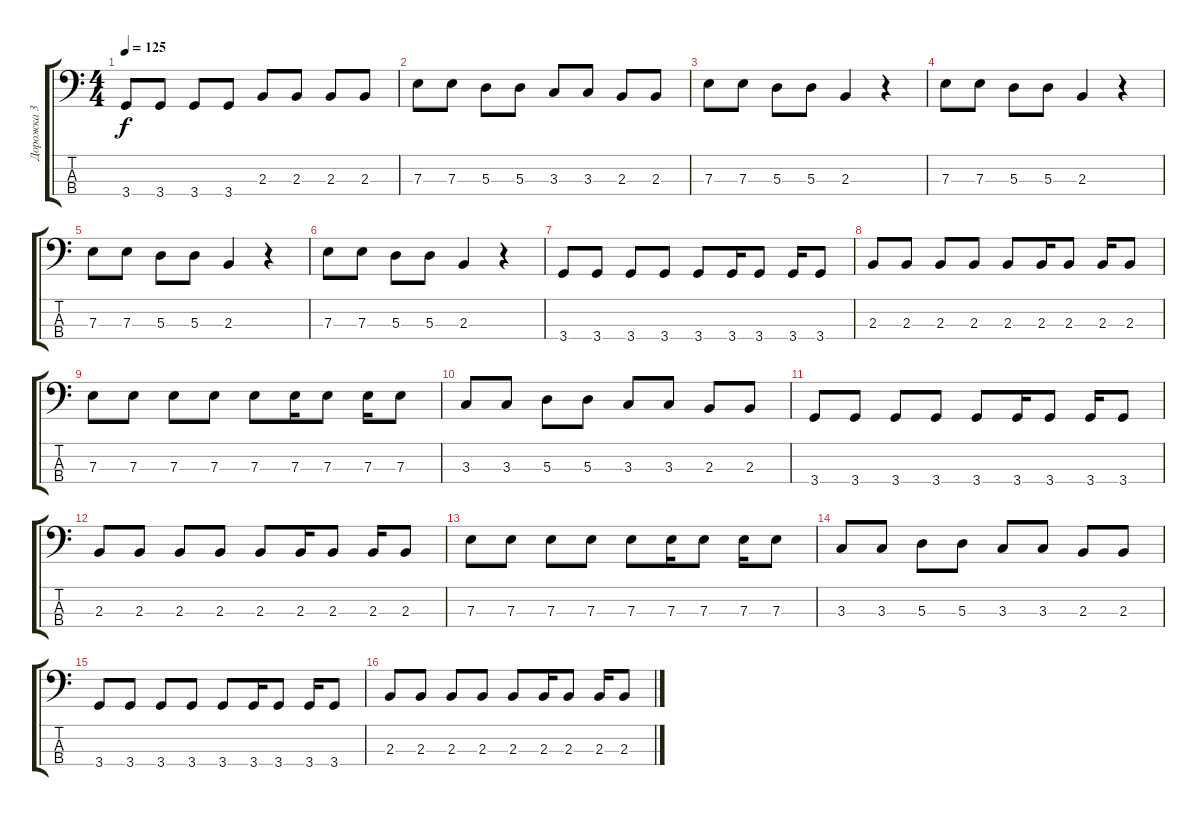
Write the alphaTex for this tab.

\track ("Дорожка 3" "Дорожка 3") {instrument electricbassfinger}
\staff {score tabs}
\tuning (G2 D2 A1 E1) {hide}
\ts (4 4)
\tempo 125
\clef f4
\ks c
3.4.8{dy f} 3.4.8 3.4.8 3.4.8 2.3.8 2.3.8 2.3.8 2.3.8 |
7.3.8 7.3.8 5.3.8 5.3.8 3.3.8 3.3.8 2.3.8 2.3.8 |
7.3.8 7.3.8 5.3.8 5.3.8 2.3.4 r.4 |
7.3.8 7.3.8 5.3.8 5.3.8 2.3.4 r.4 |
7.3.8 7.3.8 5.3.8 5.3.8 2.3.4 r.4 |
7.3.8 7.3.8 5.3.8 5.3.8 2.3.4 r.4 |
3.4.8 3.4.8 3.4.8 3.4.8 3.4.8 3.4.16 3.4.8 3.4.16 3.4.8 |
2.3.8 2.3.8 2.3.8 2.3.8 2.3.8 2.3.16 2.3.8 2.3.16 2.3.8 |
7.3.8 7.3.8 7.3.8 7.3.8 7.3.8 7.3.16 7.3.8 7.3.16 7.3.8 |
3.3.8 3.3.8 5.3.8 5.3.8 3.3.8 3.3.8 2.3.8 2.3.8 |
3.4.8 3.4.8 3.4.8 3.4.8 3.4.8 3.4.16 3.4.8 3.4.16 3.4.8 |
2.3.8 2.3.8 2.3.8 2.3.8 2.3.8 2.3.16 2.3.8 2.3.16 2.3.8 |
7.3.8 7.3.8 7.3.8 7.3.8 7.3.8 7.3.16 7.3.8 7.3.16 7.3.8 |
3.3.8 3.3.8 5.3.8 5.3.8 3.3.8 3.3.8 2.3.8 2.3.8 |
3.4.8 3.4.8 3.4.8 3.4.8 3.4.8 3.4.16 3.4.8 3.4.16 3.4.8 |
2.3.8 2.3.8 2.3.8 2.3.8 2.3.8 2.3.16 2.3.8 2.3.16 2.3.8
